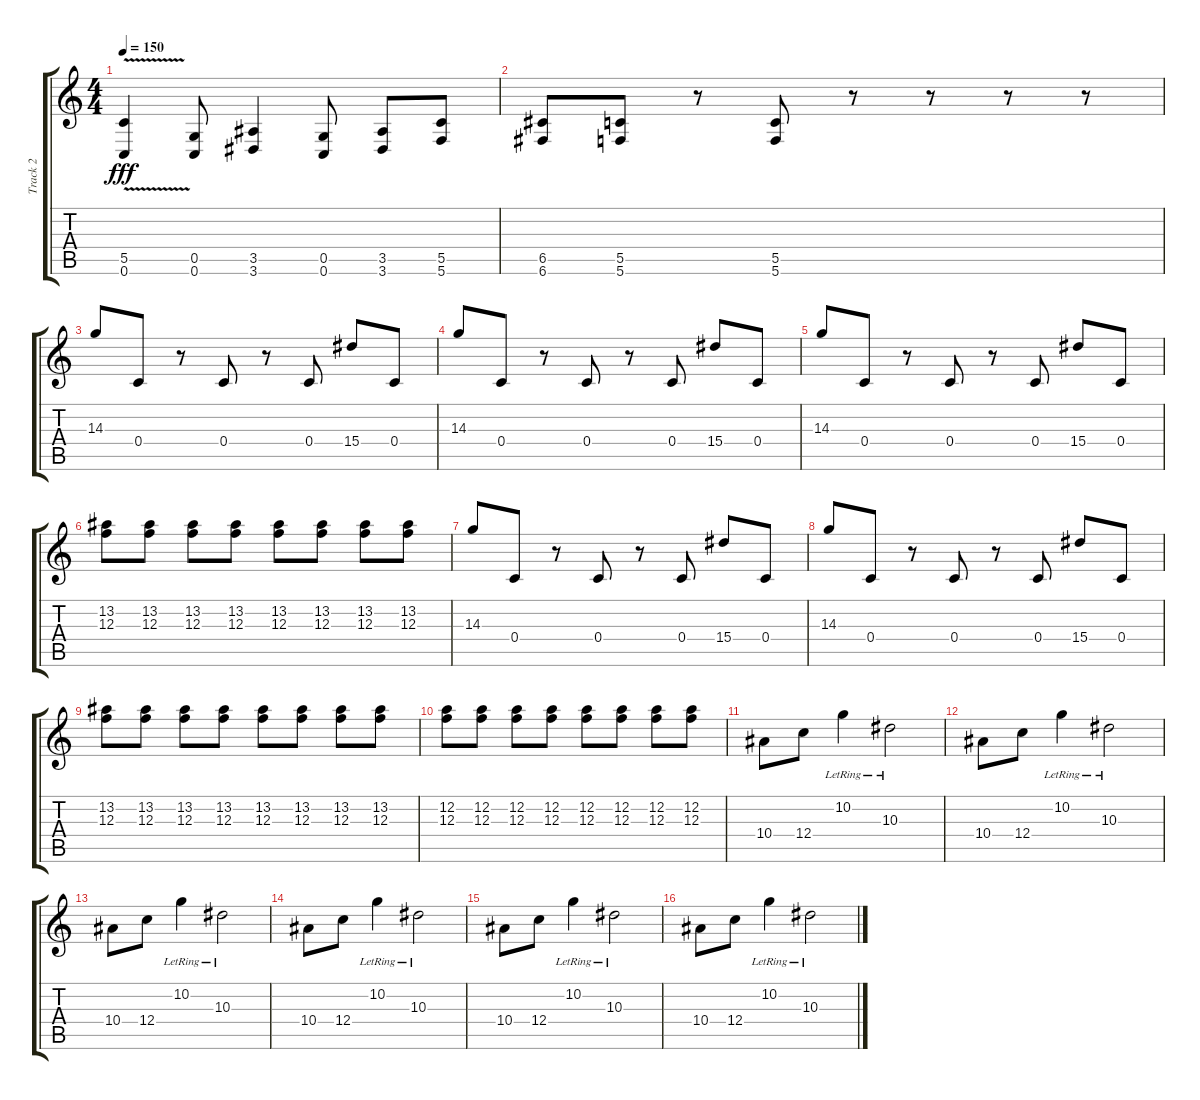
\track ("Track 2" "Track 2") {instrument overdrivenguitar}
\staff {score tabs}
\tuning (D4 A3 F3 C3 G2 C2) {hide}
\ts (4 4)
\tempo 150
\clef g2
\ks c
(5.5{v} 0.6).4{dy fff} (0.5 0.6).8 (3.5 3.6).4 (0.5 0.6).8 (3.5 3.6).8 (5.5 5.6).8 |
(6.5 6.6).8 (5.5 5.6).8 r.8 (5.5 5.6).8 r.8 r.8 r.8 r.8 |
14.3.8 0.4.8 r.8 0.4.8 r.8 0.4.8 15.4.8 0.4.8 |
14.3.8 0.4.8 r.8 0.4.8 r.8 0.4.8 15.4.8 0.4.8 |
14.3.8 0.4.8 r.8 0.4.8 r.8 0.4.8 15.4.8 0.4.8 |
(13.2 12.3).8 (13.2 12.3).8 (13.2 12.3).8 (13.2 12.3).8 (13.2 12.3).8 (13.2 12.3).8 (13.2 12.3).8 (13.2 12.3).8 |
14.3.8 0.4.8 r.8 0.4.8 r.8 0.4.8 15.4.8 0.4.8 |
14.3.8 0.4.8 r.8 0.4.8 r.8 0.4.8 15.4.8 0.4.8 |
(13.2 12.3).8 (13.2 12.3).8 (13.2 12.3).8 (13.2 12.3).8 (13.2 12.3).8 (13.2 12.3).8 (13.2 12.3).8 (13.2 12.3).8 |
(12.2 12.3).8 (12.2 12.3).8 (12.2 12.3).8 (12.2 12.3).8 (12.2 12.3).8 (12.2 12.3).8 (12.2 12.3).8 (12.2 12.3).8 |
10.4.8 12.4.8 10.2{lr}.4 10.3{lr}.2 |
10.4.8 12.4.8 10.2{lr}.4 10.3{lr}.2 |
10.4.8 12.4.8 10.2{lr}.4 10.3{lr}.2 |
10.4.8 12.4.8 10.2{lr}.4 10.3{lr}.2 |
10.4.8 12.4.8 10.2{lr}.4 10.3{lr}.2 |
10.4.8 12.4.8 10.2{lr}.4 10.3{lr}.2
